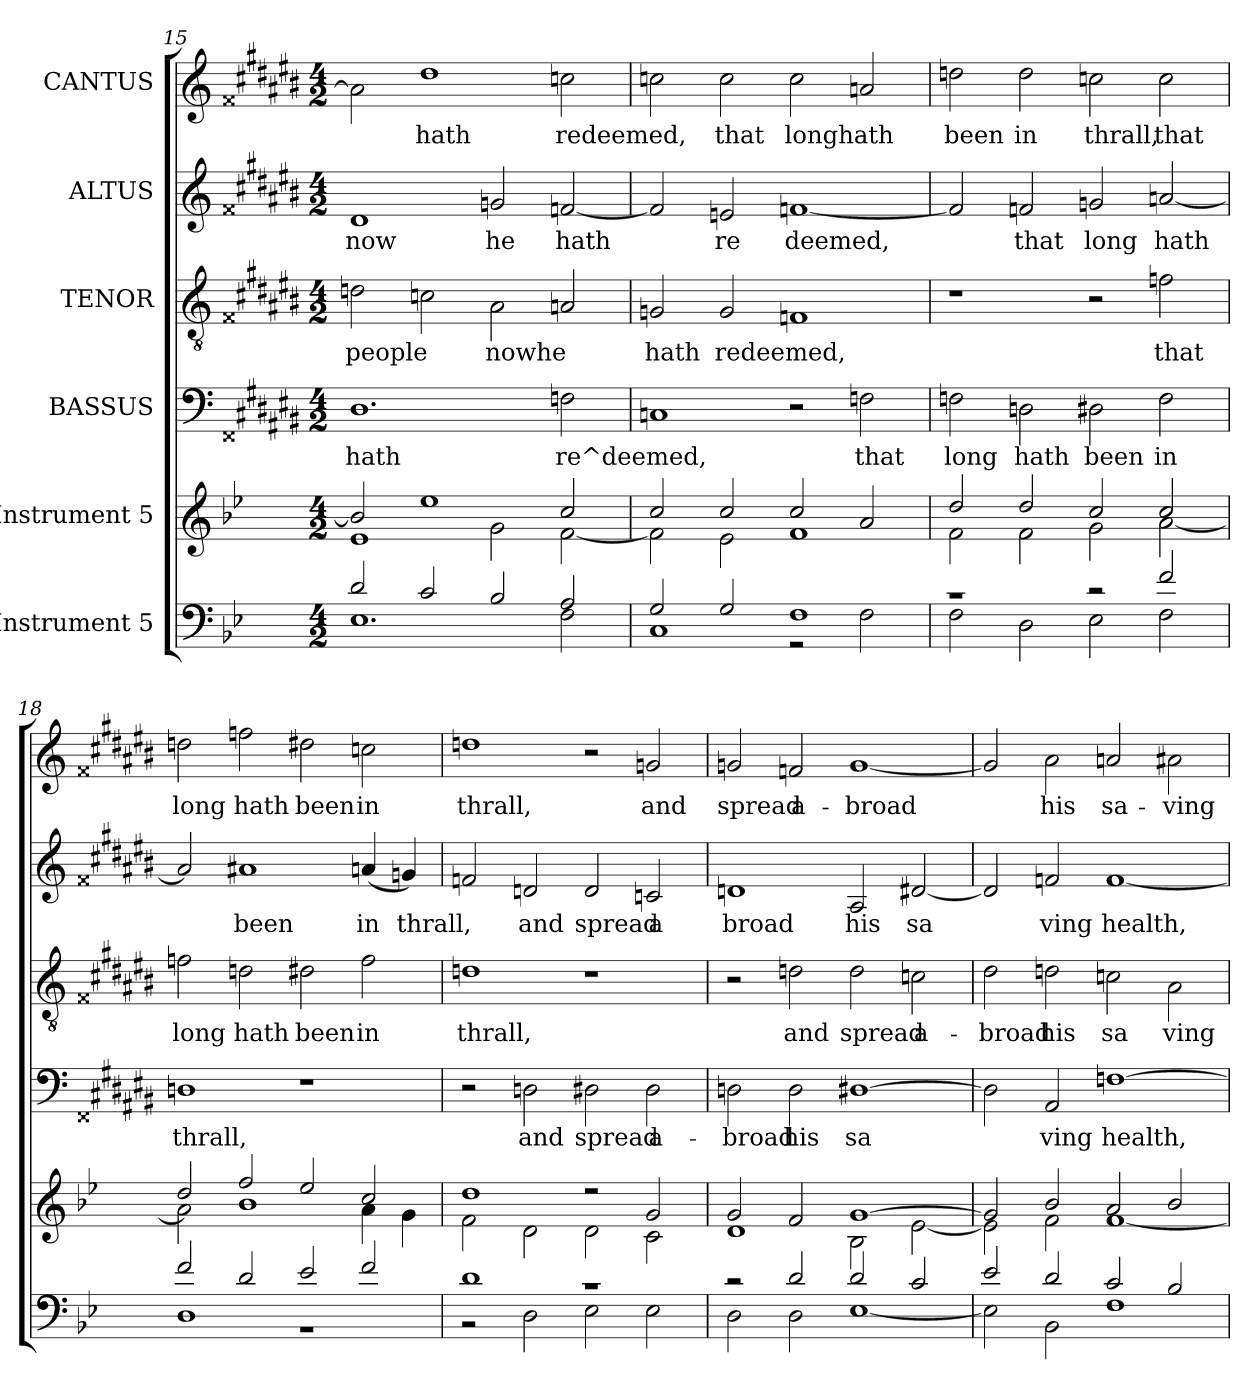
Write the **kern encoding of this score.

**kern	**kern	**kern	**text	**kern	**text	**kern	**text	**kern	**text
*part6	*part5	*part4	*part4	*part3	*part3	*part2	*part2	*part1	*part1
*staff6	*staff5	*staff4	*staff4	*staff3	*staff3	*staff2	*staff2	*staff1	*staff1
*I"Instrument 5	*I"Instrument 5	*I"BASSUS	*	*I"TENOR	*	*I"ALTUS	*	*I"CANTUS	*
*clefF4	*clefG2	*clefF4	*	*clefGv2	*	*clefG2	*	*clefG2	*
*	*	*ITrd1c2	*	*ITrd1c2	*	*ITrd1c2	*	*ITrd1c2	*
*k[b-e-]	*k[b-e-]	*k[f##c#g#d#a#e#b#]	*	*k[f##c#g#d#a#e#b#]	*	*k[f##c#g#d#a#e#b#]	*	*k[f##c#g#d#a#e#b#]	*
*B-:	*B-:	*G#:	*	*G#:	*	*G#:	*	*G#:	*
*M4/2	*M4/2	*M4/2	*	*M4/2	*	*M4/2	*	*M4/2	*
=15	=15	=15	=15	=15	=15	=15	=15	=15	=15
*^	*^	*	*	*	*	*	*	*	*
!	!	!	!	!	!LO:LY:b:cj	!	!LO:LY:b:cj	!	!LO:LY:b:cj	!	!LO:LY:b:cj
2d/	1.E-	2b-/]	1e-	1.C#	hath	2c\	people	1c#	now	2g#\]	.
!	!	!	!	!	!	!	!LO:LY:b:cj	!	!	!	!LO:LY:b:cj
2c/	.	1ee-	.	.	.	2B-\	.	.	.	1cc#	hath
!	!	!	!	!	!	!	!LO:LY:b:cj	!	!LO:LY:b:cj	!	!
2B-/	.	.	2g\	.	.	2G#\	nowhe	2f/	he	.	.
!	!	!	!	!	!LO:LY:b:cj	!	!LO:LY:b:cj	!	!LO:LY:b:cj	!	!LO:LY:b:cj
2A/	2F\	2cc/	[<2f\	2E-\	re^deemed,	2G/	.	[<2e-/	hath	2b-\	redeemed,
=16	=16	=16	=16	=16	=16	=16	=16	=16	=16	=16	=16
!	!	!	!	!	!LO:LY:b:cj	!	!LO:LY:b:cj	!	!LO:LY:b:cj	!	!LO:LY:b:cj
2G/	1C	2cc/	2f\]	1BB-	.	2F/	hath	2e-/]	.	2b-\	.
!	!	!	!	!	!	!	!LO:LY:b:cj	!	!LO:LY:b:cj	!	!LO:LY:b:cj
2G/	.	2cc/	2e-\	.	.	2F/	redeemed,	2d/	re	2b-\	that
!	!	!	!	!	!	!	!LO:LY:b:cj	!	!LO:LY:b:cj	!	!LO:LY:b:cj
1F	2r	2cc/	1f	2r	.	1E-	.	[<1e-	deemed,	2b-\	longhath
!	!	!	!	!	!LO:LY:b:cj	!	!	!	!	!	!LO:LY:b:cj
.	2F\	2a/	.	2E-\	that	.	.	.	.	2g/	.
!!LO:PB:g=z
=17	=17	=17	=17	=17	=17	=17	=17	=17	=17	=17	=17
!	!	!	!	!	!LO:LY:b:cj	!	!	!	!LO:LY:b:cj	!	!LO:LY:b:cj
1r	2F\	2dd/	2f\	2E-\	long	1r	.	2e-/]	.	2cc\	been
!	!	!	!	!	!LO:LY:b:cj	!	!	!	!LO:LY:b:cj	!	!LO:LY:b:cj
.	2D\	2dd/	2f\	2C\	hath	.	.	2e-/	that	2cc\	in
!	!	!	!	!	!LO:LY:b:cj	!	!	!	!LO:LY:b:cj	!	!LO:LY:b:cj
2r	2E-\	2cc/	2g\	2C#\	been	2r	.	2f/	long	2b-\	thrall,
!	!	!	!	!	!LO:LY:b:cj	!	!LO:LY:b:cj	!	!LO:LY:b:cj	!	!LO:LY:b:cj
2f/	2F\	2cc/	[<2a\	2E-\	in	2e-\	that	[<2g/	hath	2b-\	that
=18	=18	=18	=18	=18	=18	=18	=18	=18	=18	=18	=18
!	!	!	!	!	!LO:LY:b:cj	!	!LO:LY:b:cj	!	!LO:LY:b:cj	!	!LO:LY:b:cj
2f/	1D	2dd/	2a\]	1C	thrall,	2e-\	long	2g/]	.	2cc\	long
!	!	!	!	!	!	!	!LO:LY:b:cj	!	!LO:LY:b:cj	!	!LO:LY:b:cj
2d/	.	2ff/	1b-	.	.	2c\	hath	1g#	been	2ee-\	hath
!	!	!	!	!	!	!	!LO:LY:b:cj	!	!	!	!LO:LY:b:cj
2e-/	1r	2ee-/	.	1r	.	2c#\	been	.	.	2cc#\	been
!	!	!	!	!	!	!	!LO:LY:b:cj	!	!LO:LY:b:cj	!	!LO:LY:b:cj
2f/	.	2cc/	4a\	.	.	2e-\	in	(<4g/	in	2b-\	in
!	!	!	!	!	!	!	!	!	!LO:LY:b:cj	!	!
.	.	.	4g\	.	.	.	.	4f/)	thrall,	.	.
=19	=19	=19	=19	=19	=19	=19	=19	=19	=19	=19	=19
!	!	!	!	!	!	!	!LO:LY:b:cj	!	!LO:LY:b:cj	!	!LO:LY:b:cj
1d	2r	1dd	2f\	2r	.	1c	thrall,	2e-/	.	1cc	thrall,
!	!	!	!	!	!LO:LY:b:cj	!	!	!	!LO:LY:b:cj	!	!
.	2D\	.	2d\	2C\	and	.	.	2c/	and	.	.
!	!	!	!	!	!LO:LY:b:cj	!	!	!	!LO:LY:b:cj	!	!
1r	2E-\	2r	2d\	2C#\	spread	1r	.	2c/	spread	2r	.
!	!	!	!	!	!LO:LY:b:cj	!	!	!	!LO:LY:b:cj	!	!LO:LY:b:cj
.	2E-\	2g/	2c\	2C#\	a-	.	.	2B-/	a	2f/	and
=20	=20	=20	=20	=20	=20	=20	=20	=20	=20	=20	=20
!	!	!	!	!	!LO:LY:b:cj	!	!	!	!LO:LY:b:cj	!	!LO:LY:b:cj
2r	2D\	2g/	1d	2C\	-broad	2r	.	1c	broad	2f/	spread
!	!	!	!	!	!LO:LY:b:cj	!	!LO:LY:b:cj	!	!	!	!LO:LY:b:cj
2d/	2D\	2f/	.	2C\	his	2c\	and	.	.	2e-/	a-
!	!	!	!	!	!LO:LY:b:cj	!	!LO:LY:b:cj	!	!LO:LY:b:cj	!	!LO:LY:b:cj
2d/	[>1E-	[>1g	2B-\	[>1C#	sa-	2c\	spread	2G#/	his	[>1f	-broad
!	!	!	!	!	!	!	!LO:LY:b:cj	!	!LO:LY:b:cj	!	!
2c/	.	.	[>2e-\	.	.	2B-\	a-	[>2c#/	sa	.	.
!!LO:PB:g=z
=21	=21	=21	=21	=21	=21	=21	=21	=21	=21	=21	=21
!	!	!	!	!	!LO:LY:b:cj	!	!LO:LY:b:cj	!	!LO:LY:b:cj	!	!LO:LY:b:cj
2e-/	2E-\]	2g/]	2e-\]	2C#\]	--	2c#\	-broad	2c#/]	.	2f/]	.
!	!	!	!	!	!LO:LY:b:cj	!	!LO:LY:b:cj	!	!LO:LY:b:cj	!	!LO:LY:b:cj
2d/	2BB-\	2b-/	2f\	2GG#/	-ving	2c\	his	2e-/	ving	2g#\	his
!	!	!	!	!	!LO:LY:b:cj	!	!LO:LY:b:cj	!	!LO:LY:b:cj	!	!LO:LY:b:cj
2c/	1F	2a/	[<1f	[>1E-	health,	2B-\	sa	[<1e-	health,	2g/	sa-
!	!	!	!	!	!	!	!LO:LY:b:cj	!	!	!	!LO:LY:b:cj
2B-/	.	2b-/	.	.	.	2G#\	ving	.	.	2g#\	-ving
*v	*v	*	*	*	*	*	*	*	*	*	*
*	*v	*v	*	*	*	*	*	*	*	*
=	=	=	=	=	=	=	=	=	=
*-	*-	*-	*-	*-	*-	*-	*-	*-	*-
